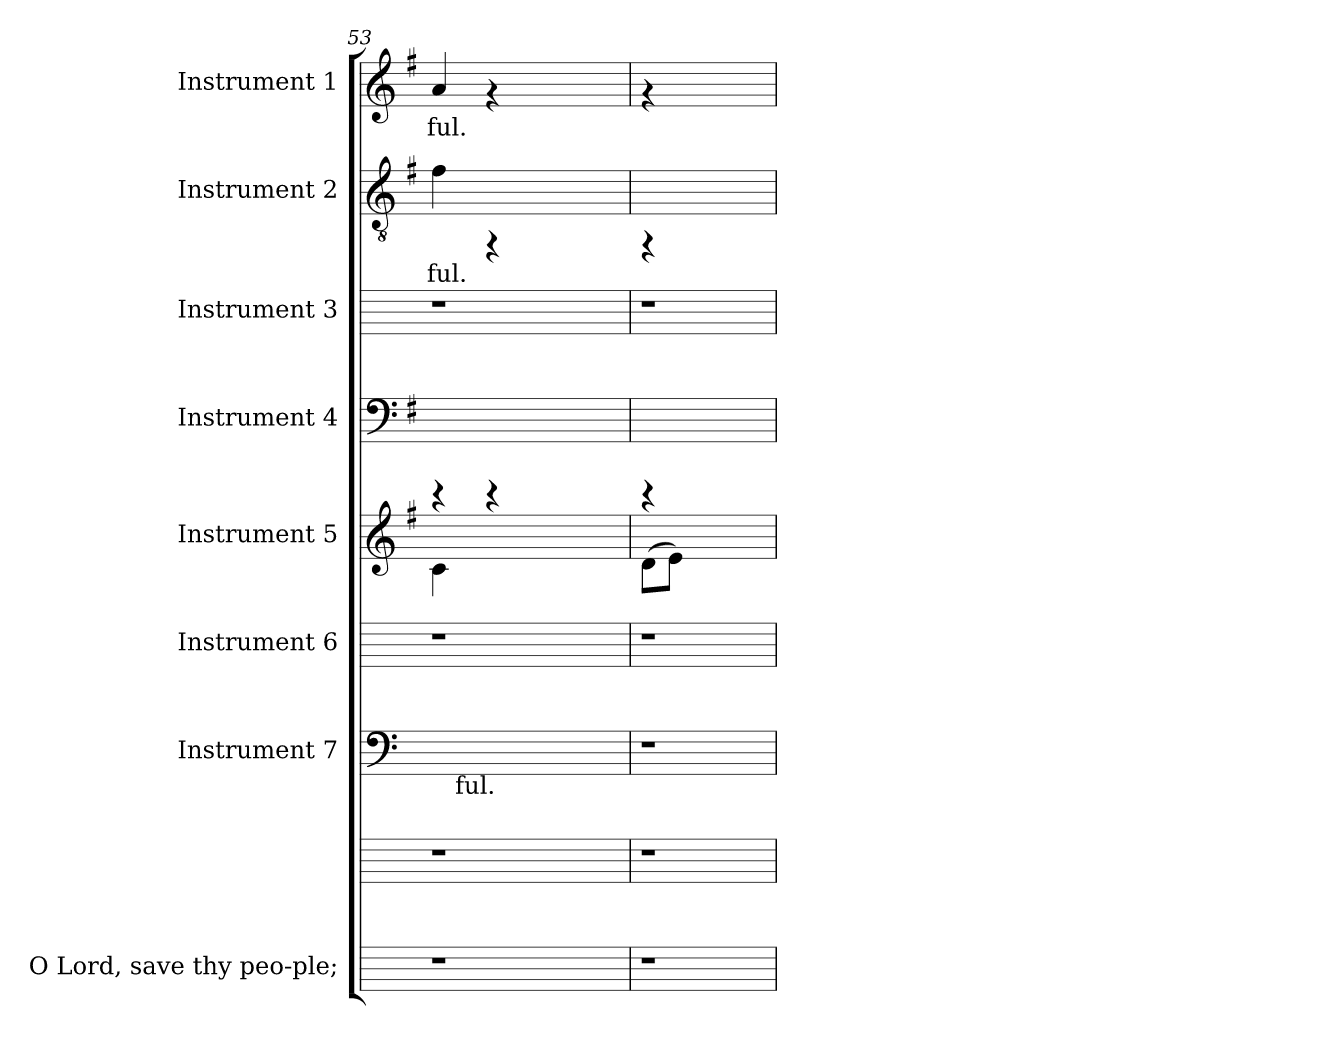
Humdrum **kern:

**kern	**kern	**kern	**kern	**kern	**kern	**kern	**kern	**text	**kern	**text
*part9	*part8	*part7	*part6	*part5	*part4	*part3	*part2	*part2	*part1	*part1
*staff9	*staff8	*staff7	*staff6	*staff5	*staff4	*staff3	*staff2	*staff2	*staff1	*staff1
*I"O Lord, save thy peo-ple;	*	*I"Instrument 7	*I"Instrument 6	*I"Instrument 5	*I"Instrument 4	*I"Instrument 3	*I"Instrument 2	*	*I"Instrument 1	*
*	*	*clefF4	*	*	*clefF4	*	*clefGv2	*	*clefG2	*
*	*	*	*	*ITrd-3c-5	*	*	*ITrd-3c-5	*	*ITrd-3c-5	*
*k[]	*k[]	*k[]	*k[]	*k[]	*k[f#]	*k[]	*k[]	*	*k[]	*
*C:	*C:	*C:	*C:	*C:	*G:	*C:	*C:	*	*C:	*
=53	=53	=53	=53	=53	=53	=53	=53	=53	=53	=53
!	!	!	!	!	!	!	!	!LO:LY:b:cj	!	!LO:LY:b:cj
1r	1r	16.ryy	1r	4f\	4rCCC	1r	4b\	-ful.	4dd/	-ful.
!	!	!LO:TX:b:t=ful.	!	!	!	!	!	!	!	!
.	.	2ryy	.	.	.	.	.	.	.	.
.	.	.	.	2.ryy	4rCCC	.	4rFF	.	4rf	.
.	.	.	.	.	2ryy	.	2ryy	.	2ryy	.
.	.	4ryy	.	.	.	.	.	.	.	.
.	.	8ryy	.	.	.	.	.	.	.	.
.	.	32ryy	.	.	.	.	.	.	.	.
!!LO:PB:g=z
=54	=54	=54!	=54	=54!	=54!	=54!	=54!	=54!	=54!	=54!
1r	1r	1r	1r	(>8g\L	4rCCC	1r	4rFF	.	4rf	.
.	.	.	.	8a\J)	.	.	.	.	.	.
.	.	.	.	2.ryy	2.ryy	.	2.ryy	.	2.ryy	.
=	=	=	=	=	=	=	=	=	=	=
*-	*-	*-	*-	*-	*-	*-	*-	*-	*-	*-
